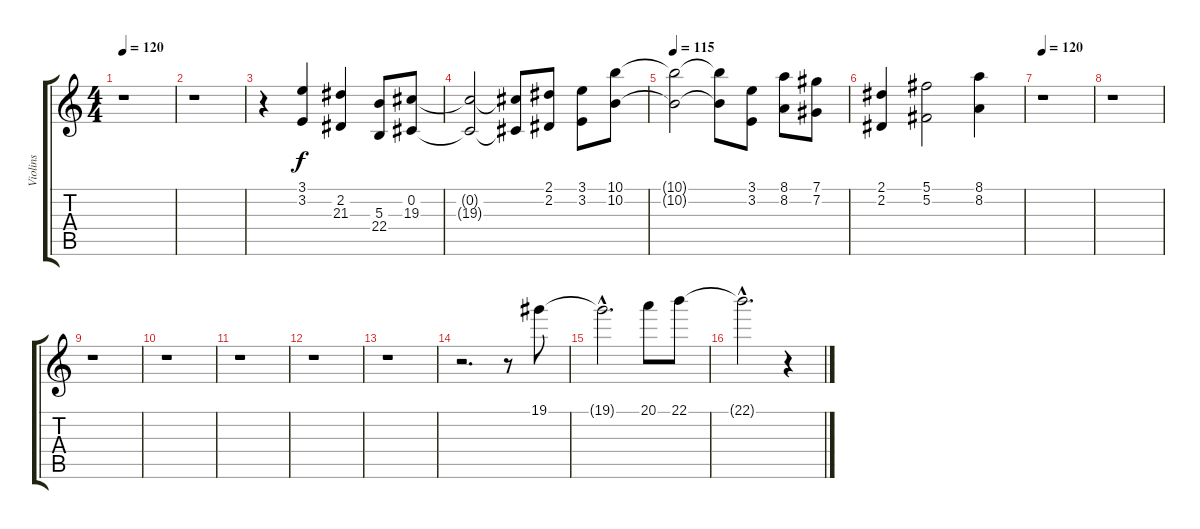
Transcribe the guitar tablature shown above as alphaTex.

\track ("Violins" "Violins") {instrument stringensemble1}
\staff {score tabs}
\tuning (Db5 Db4 Gb3 Db3 Ab2 Eb2) {hide}
\ts (4 4)
\tempo 120
\clef g2
\ks c
r.1{dy f} |
r.1 |
r.4 (3.1 3.2).4 (2.2 21.3).4 (5.3 22.4).8 (0.2 19.3).8 |
(0.2{t} 19.3{t}).2 (0.2{t} 19.3{t}).8 (2.1 2.2).8 (3.1 3.2).8 (10.1 10.2).8 |
\tempo 115
(10.1{t} 10.2{t}).2 (10.1{t} 10.2{t}).8 (3.1 3.2).8 (8.1 8.2).8 (7.1 7.2).8 |
(2.1 2.2).4 (5.1 5.2).2 (8.1 8.2).4 |
\tempo 120
r.1 |
r.1 |
r.1 |
r.1 |
r.1 |
r.1 |
r.1 |
r.2{d} r.8 19.1.8 |
19.1{hac t}.2{d} 20.1.8 22.1.8 |
22.1{hac t}.2{d} r.4
